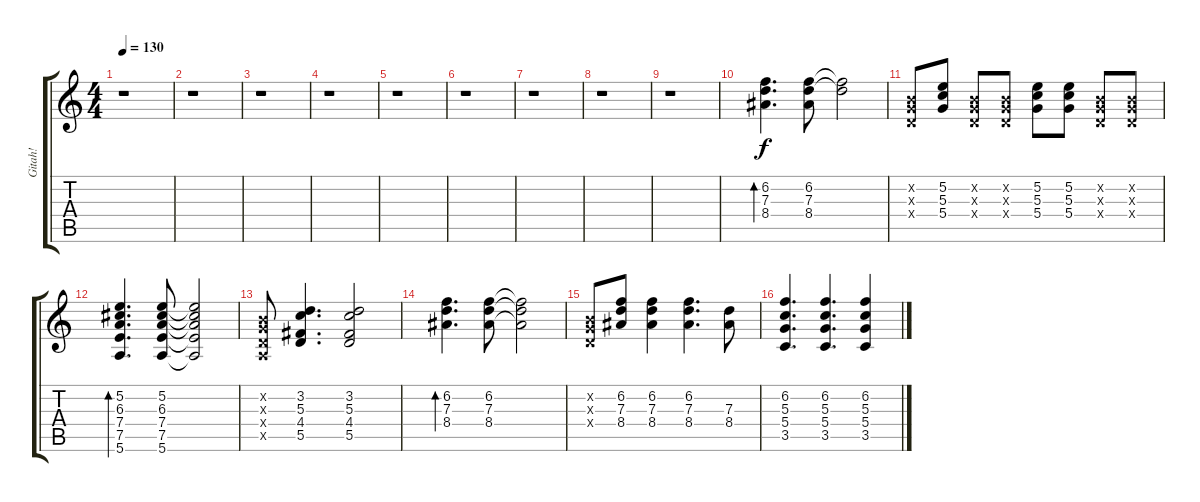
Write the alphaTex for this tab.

\track ("Gitah!" "Gitah!") {instrument overdrivenguitar}
\staff {score tabs}
\tuning (E4 B3 G3 D3 A2 E2) {hide}
\ts (4 4)
\tempo 130
\clef g2
\ks c
r.1{dy f} |
r.1 |
r.1 |
r.1 |
r.1 |
r.1 |
r.1 |
r.1 |
r.1 |
(6.2 7.3 8.4).4{d bd 120} (6.2 7.3 8.4).8 (6.2{t} 7.3{t}).2 |
(0.2{x} 0.3{x} 0.4{x}).8 (5.2 5.3 5.4).8 (0.2{x} 0.3{x} 0.4{x}).8 (0.2{x} 0.3{x} 0.4{x}).8 (5.2 5.3 5.4).8 (5.2 5.3 5.4).8 (0.2{x} 0.3{x} 0.4{x}).8 (0.2{x} 0.3{x} 0.4{x}).8 |
(5.2 6.3 7.4 7.5 5.6).4{d bd 120} (5.2 6.3 7.4 7.5 5.6).8 (5.2{t} 6.3{t} 7.4{t} 7.5{t} 5.6{t}).2 |
(0.2{x} 0.3{x} 0.4{x} 0.5{x}).8 (3.2 5.3 4.4 5.5).4{d} (3.2 5.3 4.4 5.5).2 |
(6.2 7.3 8.4).4{d bd 120} (6.2 7.3 8.4).8 (6.2{t} 7.3{t} 8.4{t}).2 |
(0.2{x} 0.3{x} 0.4{x}).8 (6.2 7.3 8.4).8 (6.2 7.3 8.4).4 (6.2 7.3 8.4).4{d} (7.3 8.4).8 |
(6.2 5.3 5.4 3.5).4{d} (6.2 5.3 5.4 3.5).4{d} (6.2 5.3 5.4 3.5).4
